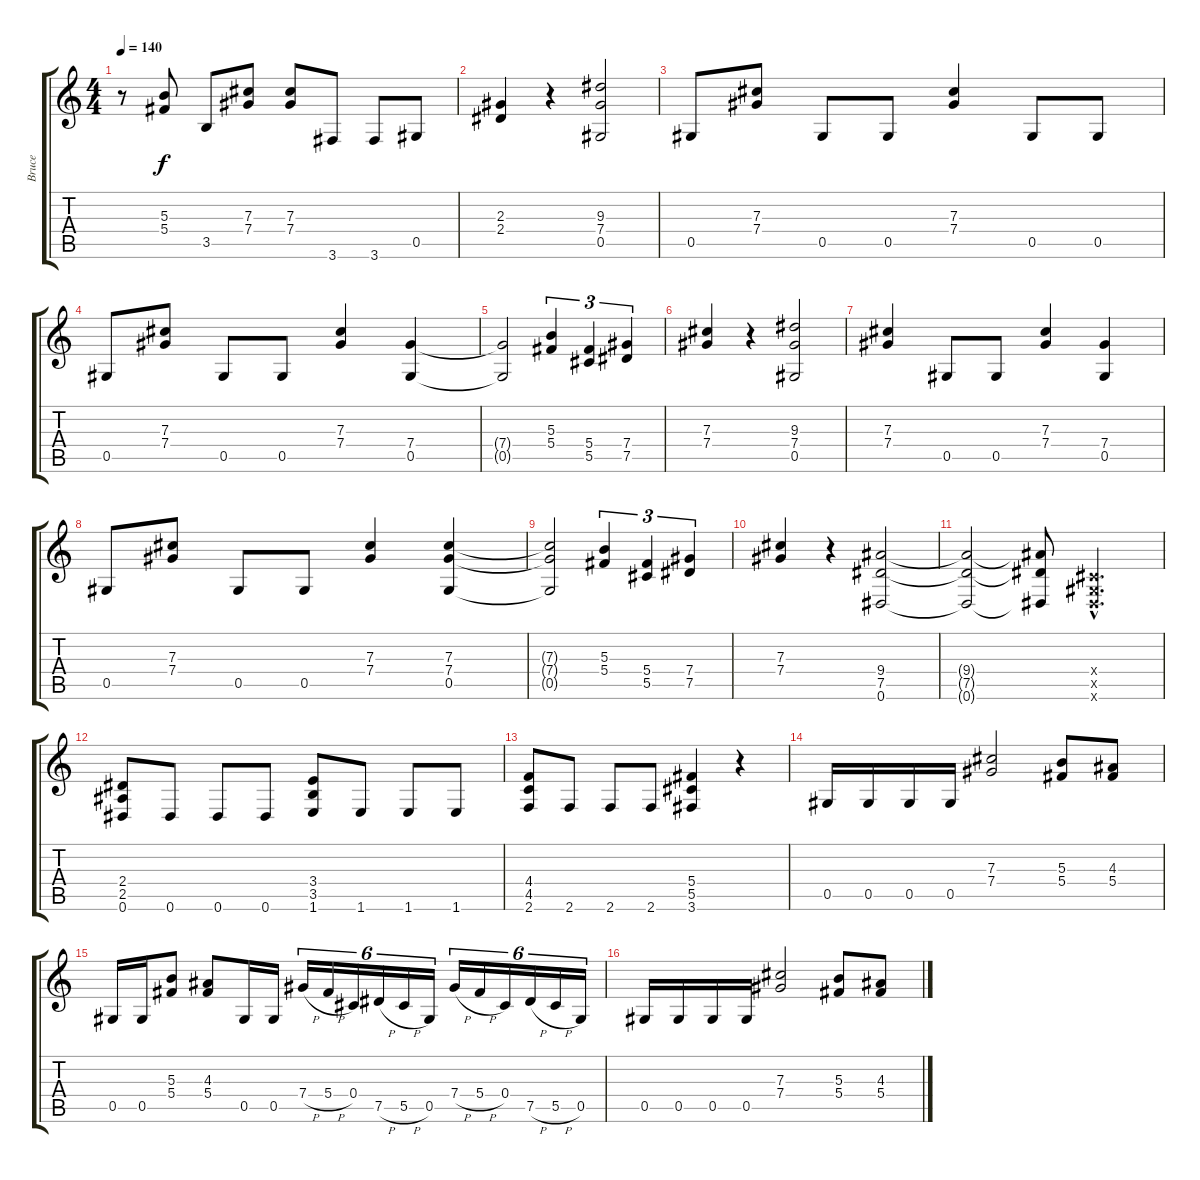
\track ("Bruce" "Bruce") {instrument distortionguitar}
\staff {score tabs}
\tuning (Eb4 Bb3 Gb3 Db3 Ab2 Eb2) {hide}
\ts (4 4)
\tempo 140
\clef g2
\ks c
r.8{dy f} (5.3 5.4).8 3.5.8 (7.3 7.4).8 (7.3 7.4).8 3.6.8 3.6.8 0.5.8 |
(2.3 2.4).4 r.4 (9.3 7.4 0.5).2 |
0.5.8 (7.3 7.4).8 0.5.8 0.5.8 (7.3 7.4).4 0.5.8 0.5.8 |
0.5.8 (7.3 7.4).8 0.5.8 0.5.8 (7.3 7.4).4 (7.4 0.5).4 |
(7.4{t} 0.5{t}).2 (5.3 5.4).4{tu (3 2)} (5.4 5.5).4{tu (3 2)} (7.4 7.5).4{tu (3 2)} |
(7.3 7.4).4 r.4 (9.3 7.4 0.5).2 |
(7.3 7.4).4 0.5.8 0.5.8 (7.3 7.4).4 (7.4 0.5).4 |
0.5.8 (7.3 7.4).8 0.5.8 0.5.8 (7.3 7.4).4 (7.3 7.4 0.5).4 |
(7.3{t} 7.4{t} 0.5{t}).2 (5.3 5.4).4{tu (3 2)} (5.4 5.5).4{tu (3 2)} (7.4 7.5).4{tu (3 2)} |
(7.3 7.4).4 r.4 (9.4 7.5 0.6).2 |
(9.4{t} 7.5{t} 0.6{t}).2 (9.4{t} 7.5{t} 0.6{t}).8 (0.4{hac x} 0.5{hac x} 0.6{hac x}).4{d} |
(2.4 2.5 0.6).8 0.6.8 0.6.8 0.6.8 (3.4 3.5 1.6).8 1.6.8 1.6.8 1.6.8 |
(4.4 4.5 2.6).8 2.6.8 2.6.8 2.6.8 (5.4 5.5 3.6).4 r.4 |
0.5.16 0.5.16 0.5.16 0.5.16 (7.3 7.4).2 (5.3 5.4).8 (4.3 5.4).8 |
0.5.16 0.5.16 (5.3 5.4).8 (4.3 5.4).8 0.5.16 0.5.16 7.4{h}.16{tu (6 4)} 5.4{h}.16{tu (6 4)} 0.4.16{tu (6 4)} 7.5{h}.16{tu (6 4)} 5.5{h}.16{tu (6 4)} 0.5.16{tu (6 4)} 7.4{h}.16{tu (6 4)} 5.4{h}.16{tu (6 4)} 0.4.16{tu (6 4)} 7.5{h}.16{tu (6 4)} 5.5{h}.16{tu (6 4)} 0.5.16{tu (6 4)} |
0.5.16 0.5.16 0.5.16 0.5.16 (7.3 7.4).2 (5.3 5.4).8 (4.3 5.4).8
